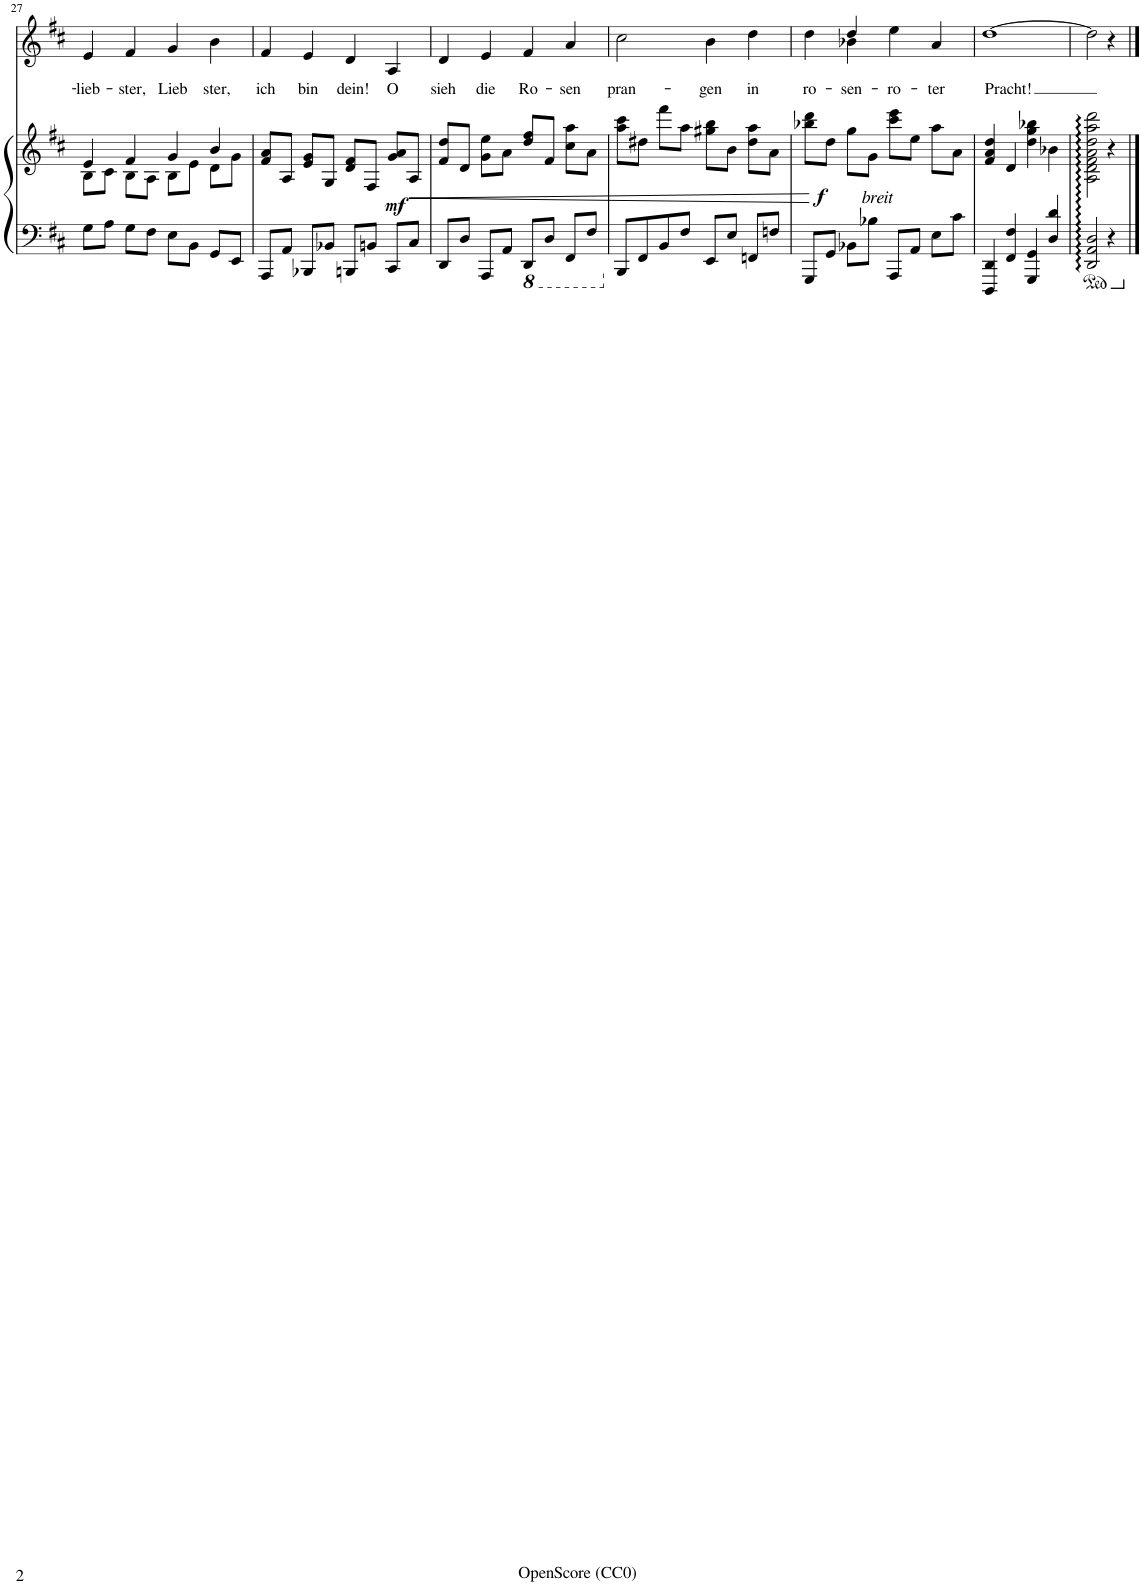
**kern	**kern	**dynam	**kern	**text
*part2	*part2	*part2	*part1	*part1
*staff3	*staff2	*staff2/3	*staff1	*staff1
*I"Piano	*	*	*I"Voice	*
*I'Pno	*	*	*	*
!!LO:PB:g=z
*clefF4	*clefG2	*	*clefG2	*
*k[f#c#]	*k[f#c#]	*	*k[f#c#]	*
*M4/4	*M4/4	*	*M4/4	*
*met(c)	*met(c)	*	*met(c)	*
=27	=27	=27	=27	=27
*	*^	*	*	*
!	!	!	!	!	!LO:LY:b
8G\L	4e/	8B\L	.	4e/	-lieb-
8A\J	.	8c#\J	.	.	.
!	!	!	!	!	!LO:LY:b
8G\L	4f#/	8B\L	.	4f#/	-ster,
8F#\J	.	8A\J	.	.	.
!	!	!	!	!	!LO:LY:b
8E\L	4g/	8B\L	.	4g/	Lieb
8BB\J	.	8e\J	.	.	.
!	!	!	!	!	!LO:LY:b
8GG/L	4b/	8d\L	.	4b\	ster,
8EE/J	.	8g\J	.	.	.
=28	=28	=28	=28	=28	=28
!	!	!	!	!	!LO:LY:b
*	*v	*v	*	*	*
8AAA/L	8f#/ 8a/L	.	4f#/	ich
8AA/J	8A/J	.	.	.
!	!	!	!	!LO:LY:b
8BBB-X/L	8e/ 8g/L	.	4e/	bin
8BB-X/J	8G/J	.	.	.
!	!	!	!	!LO:LY:b
8BBBn/L	8d/ 8f#/L	.	4d/	dein!
8BBn/J	8F#/J	.	.	.
!	!	!LO:DY:b	!	!LO:LY:b
8CC#/L	8g/ 8a/L	mf	4A/	O
!	!	!LO:HP:b	!	!
8C#/J	8A/J	<	.	.
=29	=29	=29	=29	=29
!	!	!	!	!LO:LY:b
8DD/L	8f#/ 8dd/L	.	4d/	sieh
8D/J	8d/J	.	.	.
!	!	!	!	!LO:LY:b
8AAA/L	8g\ 8ee\L	.	4e/	die
8AA/J	8a\J	.	.	.
*8ba	*	*	*	*
!	!	!	!	!LO:LY:b
8DDD/L	8dd/ 8ff#/L	.	4f#/	Ro-
8DD/J	8f#/J	.	.	.
!	!	!	!	!LO:LY:b
8FFF#/L	8cc#\ 8aa\L	.	4a/	-sen
8FF#/J	8a\J	.	.	.
=30	=30	=30	=30	=30
*X8ba	*	*	*	*
!	!	!	!	!LO:LY:b
8BBB/L	8aa\ 8ccc#\L	.	2cc#\	pran-
8FF#/	8dd#X\J	.	.	.
8BB/	8fff#\L	.	.	.
8F#/J	8aa\J	.	.	.
!	!	!	!	!LO:LY:b
8EE/L	8gg#X\ 8bb\L	.	4b\	-gen
8E/J	8b\J	.	.	.
!	!	!	!	!LO:LY:b
8FFn/L	8dd#\ 8aa\L	.	4dd\	in
8Fn/J	8a\J	.	.	.
.	.	[	.	.
=31	=31	=31	=31	=31
!	!	!LO:DY:b	!	!LO:LY:b
*	*	*	*^	*
8GGG/L	8bb-X\ 8ddd\L	f	4dd\	4ryy	ro-
8GG/J	8dd\J	.	.	.	.
!	!LO:TX:b:i:t=breit	!	!	!	!
!	!	!	!	!	!LO:LY:b
8BB-X\L	8gg\L	.	4dd/	4b-X\	-sen-
8B-X\J	8g\J	.	.	.	.
!	!	!	!	!	!LO:LY:b
8AAA/L	8ccc#\ 8eee\L	.	4ee\	2ryy	-ro-
8AA/J	8ee\J	.	.	.	.
!	!	!	!	!	!LO:LY:b
8E\L	8aa\L	.	4a/	.	-ter
8c#\J	8a\J	.	.	.	.
*	*	*	*v	*v	*
=32	=32	=32	=32	=32
!	!	!	!	!LO:LY:b
4DDD/ 4DD/	4f#/ 4a/ 4dd/	.	[1dd	Pracht!
4FF#/ 4F#/	4d/	.	.	.
4GGG/ 4GG/	4dd\ 4gg\ 4bb-X\	.	.	.
4D/ 4d/	4b-X\	.	.	.
=33	=33	=33	=33	=33
2DD/:: 2AA/:: 2D/::	2A\:: 2d\:: 2f#\:: 2a\:: 2dd\:: 2aa\:: 2ddd\::	.	2dd\]	.
4r	4r	.	4r	.
==	==	==	==	==
*-	*-	*-	*-	*-
